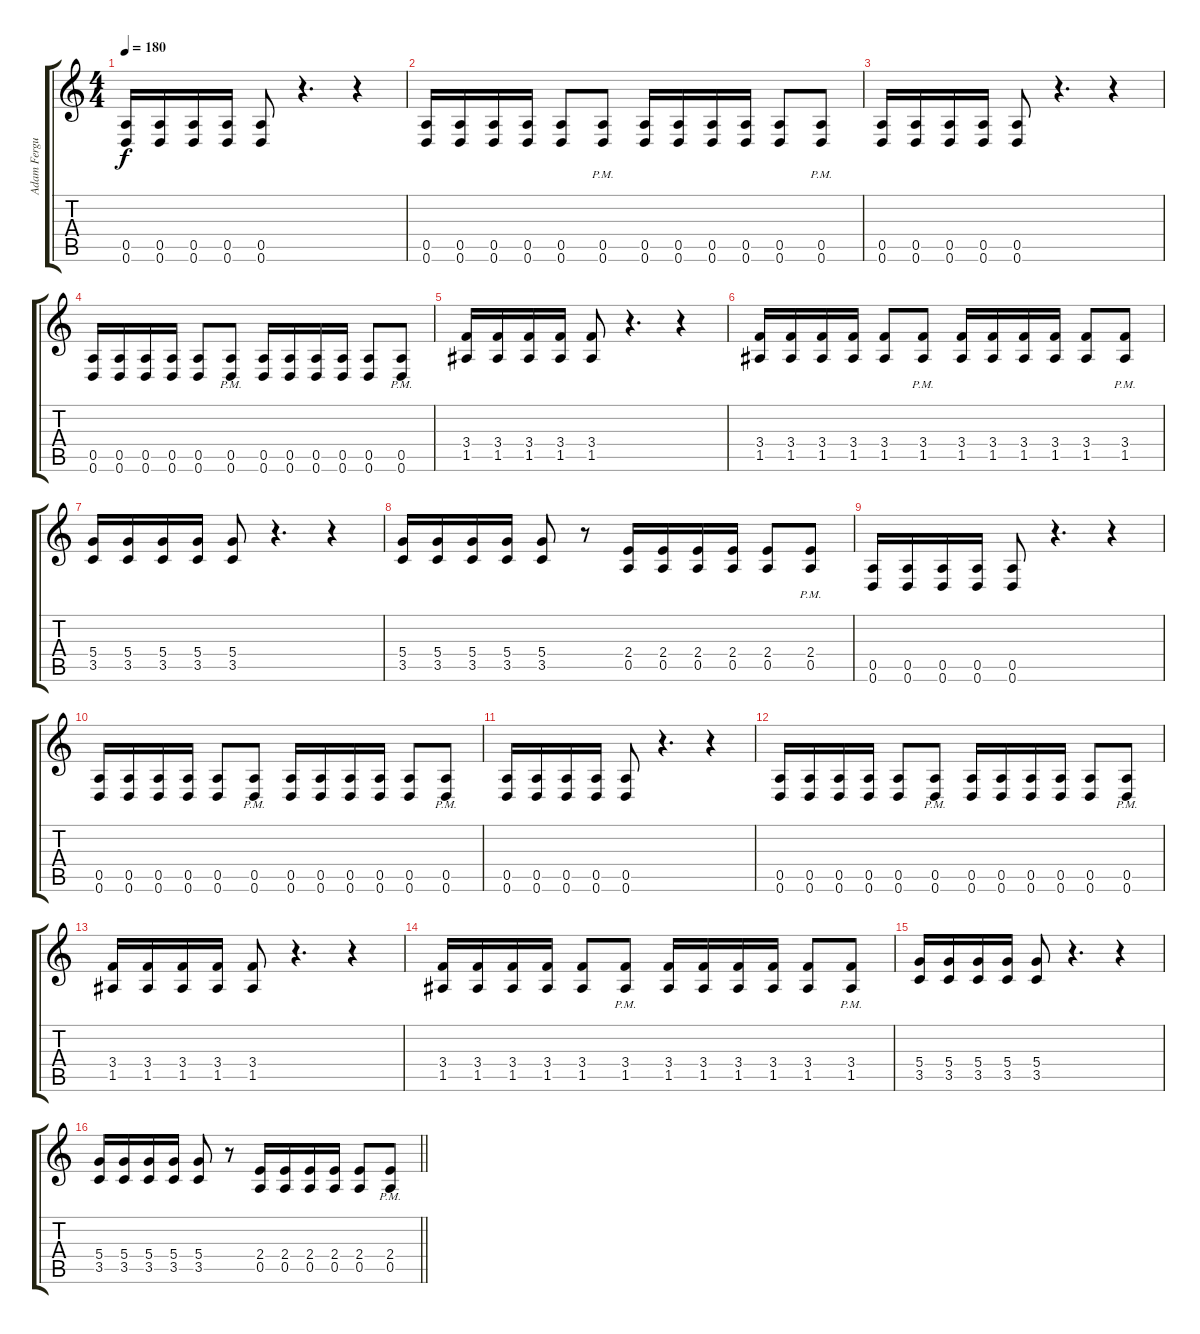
\track ("Adam Ferguson - Guitar" "Adam Fergu") {instrument distortionguitar}
\staff {score tabs}
\tuning (E4 B3 G3 D3 A2 D2) {hide}
\ts (4 4)
\tempo 180
\clef g2
\ks c
(0.5 0.6).16{dy f volume 12 balance 8} (0.5 0.6).16 (0.5 0.6).16 (0.5 0.6).16 (0.5 0.6).8 r.4{d} r.4 |
(0.5 0.6).16 (0.5 0.6).16 (0.5 0.6).16 (0.5 0.6).16 (0.5 0.6).8 (0.5{pm} 0.6{pm}).8 (0.5 0.6).16 (0.5 0.6).16 (0.5 0.6).16 (0.5 0.6).16 (0.5 0.6).8 (0.5{pm} 0.6{pm}).8 |
(0.5 0.6).16{volume 12 balance 8} (0.5 0.6).16 (0.5 0.6).16 (0.5 0.6).16 (0.5 0.6).8 r.4{d} r.4 |
(0.5 0.6).16 (0.5 0.6).16 (0.5 0.6).16 (0.5 0.6).16 (0.5 0.6).8 (0.5{pm} 0.6{pm}).8 (0.5 0.6).16 (0.5 0.6).16 (0.5 0.6).16 (0.5 0.6).16 (0.5 0.6).8 (0.5{pm} 0.6{pm}).8 |
(3.4 1.5).16 (3.4 1.5).16 (3.4 1.5).16 (3.4 1.5).16 (3.4 1.5).8 r.4{d} r.4 |
(3.4 1.5).16 (3.4 1.5).16 (3.4 1.5).16 (3.4 1.5).16 (3.4 1.5).8 (3.4{pm} 1.5{pm}).8 (3.4 1.5).16 (3.4 1.5).16 (3.4 1.5).16 (3.4 1.5).16 (3.4 1.5).8 (3.4{pm} 1.5{pm}).8 |
(5.4 3.5).16 (5.4 3.5).16 (5.4 3.5).16 (5.4 3.5).16 (5.4 3.5).8 r.4{d} r.4 |
(5.4 3.5).16 (5.4 3.5).16 (5.4 3.5).16 (5.4 3.5).16 (5.4 3.5).8 r.8 (2.4 0.5).16 (2.4 0.5).16 (2.4 0.5).16 (2.4 0.5).16 (2.4 0.5).8 (2.4{pm} 0.5{pm}).8 |
(0.5 0.6).16{volume 12 balance 8} (0.5 0.6).16 (0.5 0.6).16 (0.5 0.6).16 (0.5 0.6).8 r.4{d} r.4 |
(0.5 0.6).16 (0.5 0.6).16 (0.5 0.6).16 (0.5 0.6).16 (0.5 0.6).8 (0.5{pm} 0.6{pm}).8 (0.5 0.6).16 (0.5 0.6).16 (0.5 0.6).16 (0.5 0.6).16 (0.5 0.6).8 (0.5{pm} 0.6{pm}).8 |
(0.5 0.6).16{volume 12 balance 8} (0.5 0.6).16 (0.5 0.6).16 (0.5 0.6).16 (0.5 0.6).8 r.4{d} r.4 |
(0.5 0.6).16 (0.5 0.6).16 (0.5 0.6).16 (0.5 0.6).16 (0.5 0.6).8 (0.5{pm} 0.6{pm}).8 (0.5 0.6).16 (0.5 0.6).16 (0.5 0.6).16 (0.5 0.6).16 (0.5 0.6).8 (0.5{pm} 0.6{pm}).8 |
(3.4 1.5).16 (3.4 1.5).16 (3.4 1.5).16 (3.4 1.5).16 (3.4 1.5).8 r.4{d} r.4 |
(3.4 1.5).16 (3.4 1.5).16 (3.4 1.5).16 (3.4 1.5).16 (3.4 1.5).8 (3.4{pm} 1.5{pm}).8 (3.4 1.5).16 (3.4 1.5).16 (3.4 1.5).16 (3.4 1.5).16 (3.4 1.5).8 (3.4{pm} 1.5{pm}).8 |
(5.4 3.5).16 (5.4 3.5).16 (5.4 3.5).16 (5.4 3.5).16 (5.4 3.5).8 r.4{d} r.4 |
\barLineRight lightlight
(5.4 3.5).16 (5.4 3.5).16 (5.4 3.5).16 (5.4 3.5).16 (5.4 3.5).8 r.8 (2.4 0.5).16 (2.4 0.5).16 (2.4 0.5).16 (2.4 0.5).16 (2.4 0.5).8 (2.4{pm} 0.5{pm}).8
